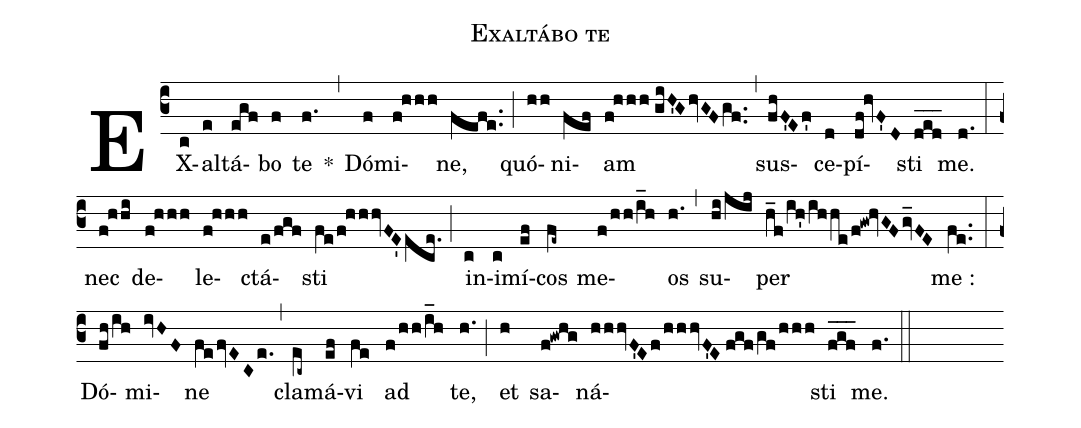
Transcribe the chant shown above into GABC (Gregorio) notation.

name:Exaltábo te;
%%
(c3) EX(c)al(e)tá(egf)bo(f) te(f.) *(,)
Dó(f)mi(f!hhh)ne,(fefe..) (;)
quó(hh)ni(fef)am(f!hhh//giH'GhvGFgf..) (,)
sus(fhF'Ef')ce(d)pí(df!hvF'D)sti(ded___) me.(d.) (:)
nec(f!hhi) de(f!hhh)le(f!hhh)ctá(e/fgf)sti(fe/f!hhhvFE'ece.) (;)
in(c)i(c)mí(ef)cos(fe~) me(f/hh/i_h)os(h.) (,)
su(hi/jij)per(h_f/ih'/ihhe/f!gw!hvGFgv_FE) me :(fe..) (:)
Dó(fh/ih)mi(ivHF)ne(fefvECe.) (,)
cla(ec~)má(ef)vi(fe) ad(f/hh/i_h) te,(h.) (;)
et(h) sa(f!gwhg)ná(hhhvF'Ef/hhhvF'E//fgf/gf/hhh)sti(fgf___) me.(f.) (::)
